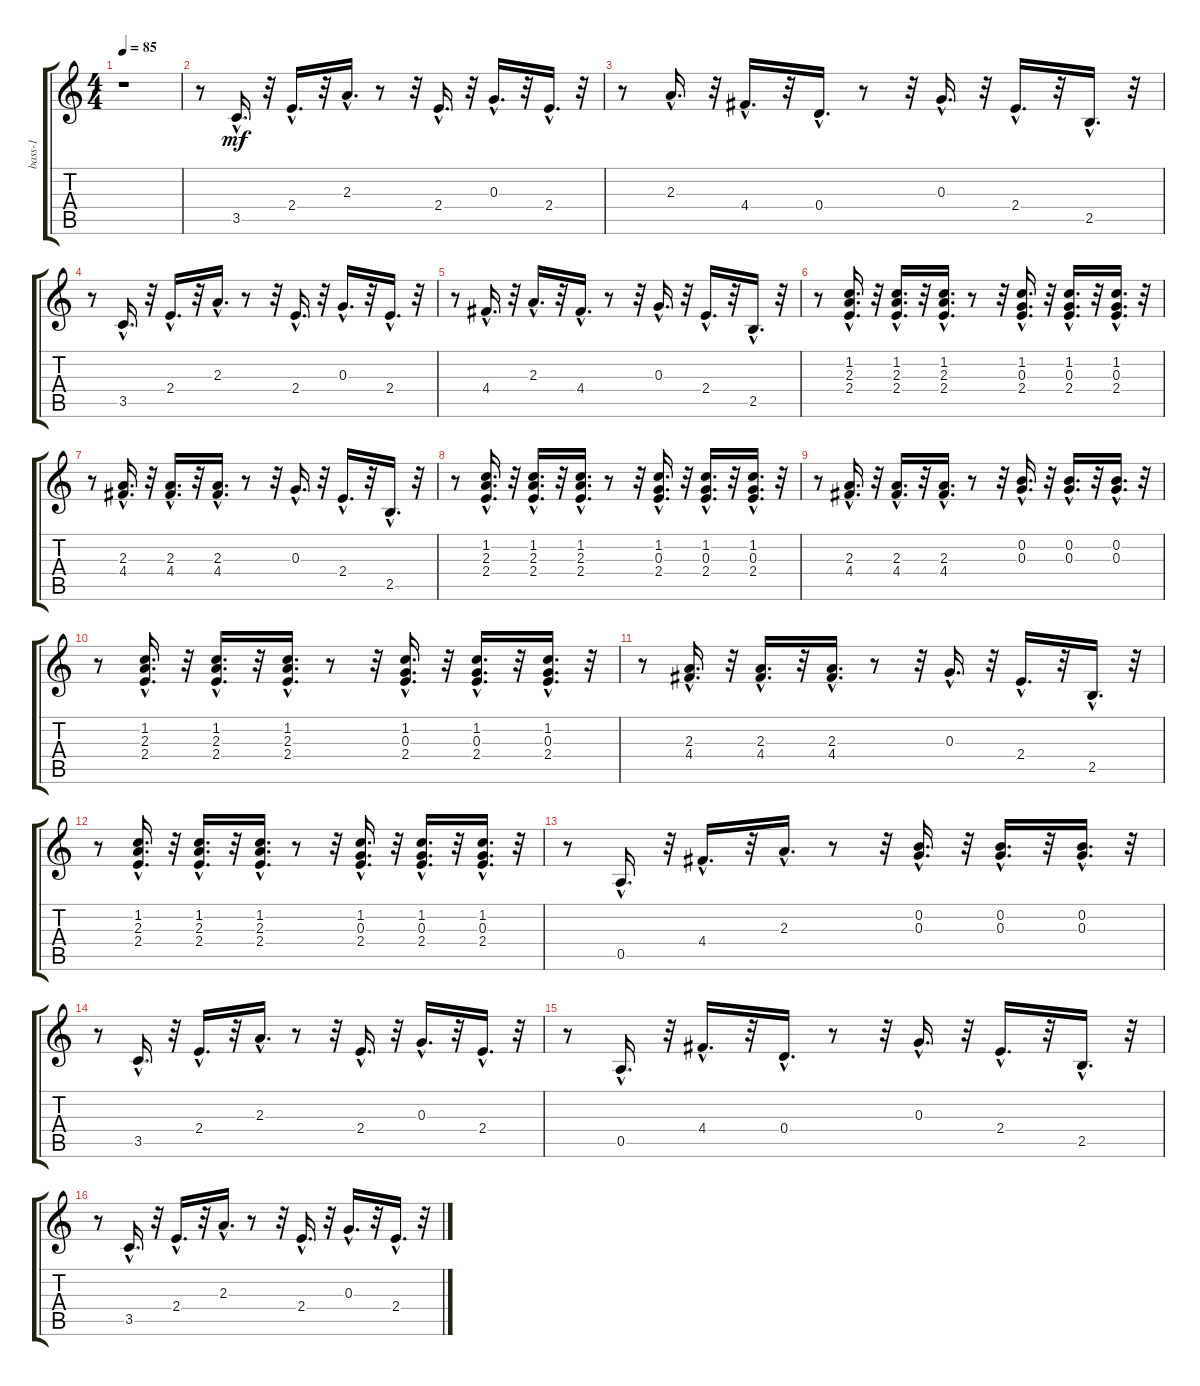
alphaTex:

\track ("bass-1" "bass-1") {instrument electricbassfinger}
\staff {score tabs}
\tuning (E4 B3 G3 D3 A2 E2) {hide}
\ts (4 4)
\tempo 85
\clef g2
\ks c
r.1{dy mf instrument electricbassfinger} |
r.8 3.5{hac}.16{d} r.32 2.4{hac}.16{d} r.32 2.3{hac}.16{d} r.8 r.32 2.4{hac}.16{d} r.32 0.3{hac}.16{d} r.32 2.4{hac}.16{d} r.32 |
r.8 2.3{hac}.16{d} r.32 4.4{hac}.16{d} r.32 0.4{hac}.16{d} r.8 r.32 0.3{hac}.16{d} r.32 2.4{hac}.16{d} r.32 2.5{hac}.16{d} r.32 |
r.8 3.5{hac}.16{d} r.32 2.4{hac}.16{d} r.32 2.3{hac}.16{d} r.8 r.32 2.4{hac}.16{d} r.32 0.3{hac}.16{d} r.32 2.4{hac}.16{d} r.32 |
r.8 4.4{hac}.16{d} r.32 2.3{hac}.16{d} r.32 4.4{hac}.16{d} r.8 r.32 0.3{hac}.16{d} r.32 2.4{hac}.16{d} r.32 2.5{hac}.16{d} r.32 |
r.8 (1.2{hac} 2.3{hac} 2.4{hac}).16{d} r.32 (1.2{hac} 2.3{hac} 2.4{hac}).16{d} r.32 (1.2{hac} 2.3{hac} 2.4{hac}).16{d} r.8 r.32 (1.2{hac} 0.3{hac} 2.4{hac}).16{d} r.32 (1.2{hac} 0.3{hac} 2.4{hac}).16{d} r.32 (1.2{hac} 0.3{hac} 2.4{hac}).16{d} r.32 |
r.8 (2.3{hac} 4.4{hac}).16{d} r.32 (2.3{hac} 4.4{hac}).16{d} r.32 (2.3{hac} 4.4{hac}).16{d} r.8 r.32 0.3{hac}.16{d} r.32 2.4{hac}.16{d} r.32 2.5{hac}.16{d} r.32 |
r.8 (1.2{hac} 2.3{hac} 2.4{hac}).16{d} r.32 (1.2{hac} 2.3{hac} 2.4{hac}).16{d} r.32 (1.2{hac} 2.3{hac} 2.4{hac}).16{d} r.8 r.32 (1.2{hac} 0.3{hac} 2.4{hac}).16{d} r.32 (1.2{hac} 0.3{hac} 2.4{hac}).16{d} r.32 (1.2{hac} 0.3{hac} 2.4{hac}).16{d} r.32 |
r.8 (2.3{hac} 4.4{hac}).16{d} r.32 (2.3{hac} 4.4{hac}).16{d} r.32 (2.3{hac} 4.4{hac}).16{d} r.8 r.32 (0.2{hac} 0.3{hac}).16{d} r.32 (0.2{hac} 0.3{hac}).16{d} r.32 (0.2{hac} 0.3{hac}).16{d} r.32 |
r.8 (1.2{hac} 2.3{hac} 2.4{hac}).16{d} r.32 (1.2{hac} 2.3{hac} 2.4{hac}).16{d} r.32 (1.2{hac} 2.3{hac} 2.4{hac}).16{d} r.8 r.32 (1.2{hac} 0.3{hac} 2.4{hac}).16{d} r.32 (1.2{hac} 0.3{hac} 2.4{hac}).16{d} r.32 (1.2{hac} 0.3{hac} 2.4{hac}).16{d} r.32 |
r.8 (2.3{hac} 4.4{hac}).16{d} r.32 (2.3{hac} 4.4{hac}).16{d} r.32 (2.3{hac} 4.4{hac}).16{d} r.8 r.32 0.3{hac}.16{d} r.32 2.4{hac}.16{d} r.32 2.5{hac}.16{d} r.32 |
r.8 (1.2{hac} 2.3{hac} 2.4{hac}).16{d} r.32 (1.2{hac} 2.3{hac} 2.4{hac}).16{d} r.32 (1.2{hac} 2.3{hac} 2.4{hac}).16{d} r.8 r.32 (1.2{hac} 0.3{hac} 2.4{hac}).16{d} r.32 (1.2{hac} 0.3{hac} 2.4{hac}).16{d} r.32 (1.2{hac} 0.3{hac} 2.4{hac}).16{d} r.32 |
r.8 0.5{hac}.16{d} r.32 4.4{hac}.16{d} r.32 2.3{hac}.16{d} r.8 r.32 (0.2{hac} 0.3{hac}).16{d} r.32 (0.2{hac} 0.3{hac}).16{d} r.32 (0.2{hac} 0.3{hac}).16{d} r.32 |
r.8 3.5{hac}.16{d} r.32 2.4{hac}.16{d} r.32 2.3{hac}.16{d} r.8 r.32 2.4{hac}.16{d} r.32 0.3{hac}.16{d} r.32 2.4{hac}.16{d} r.32 |
r.8 0.5{hac}.16{d} r.32 4.4{hac}.16{d} r.32 0.4{hac}.16{d} r.8 r.32 0.3{hac}.16{d} r.32 2.4{hac}.16{d} r.32 2.5{hac}.16{d} r.32 |
r.8 3.5{hac}.16{d} r.32 2.4{hac}.16{d} r.32 2.3{hac}.16{d} r.8 r.32 2.4{hac}.16{d} r.32 0.3{hac}.16{d} r.32 2.4{hac}.16{d} r.32
